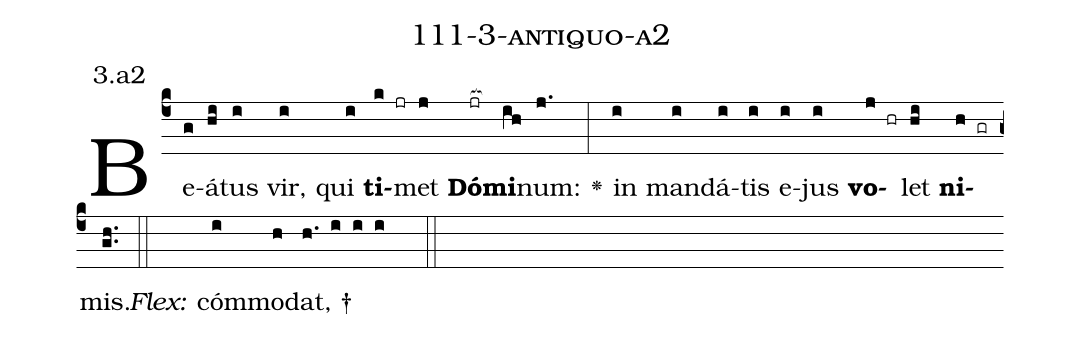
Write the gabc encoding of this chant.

name: 111-3-antiquo-a2;
annotation: 3.a2;
%%
(c4)Be(g)á(hi)tus(i) vir,(i) qui(i) <b>ti</b>(k jr)met(j) <b>Dó</b>(jr[ocb:1{])<b>mi</b>(ih[ocb:0}])num:(j.) <v>\greheightstar</v>(:) in(i) man(i)dá(i)tis(i) e(i)jus(i) <b>vo</b>(j hr)let(hi) <b>ni</b>(h gr)mis.(gh..) (::)
<i>Flex:</i>()  cóm(i)mo(h)dat, †(h. i i i  ::)

%E(i) u(i) o(j) u(hi) a(h) e.(gh..) (::)
